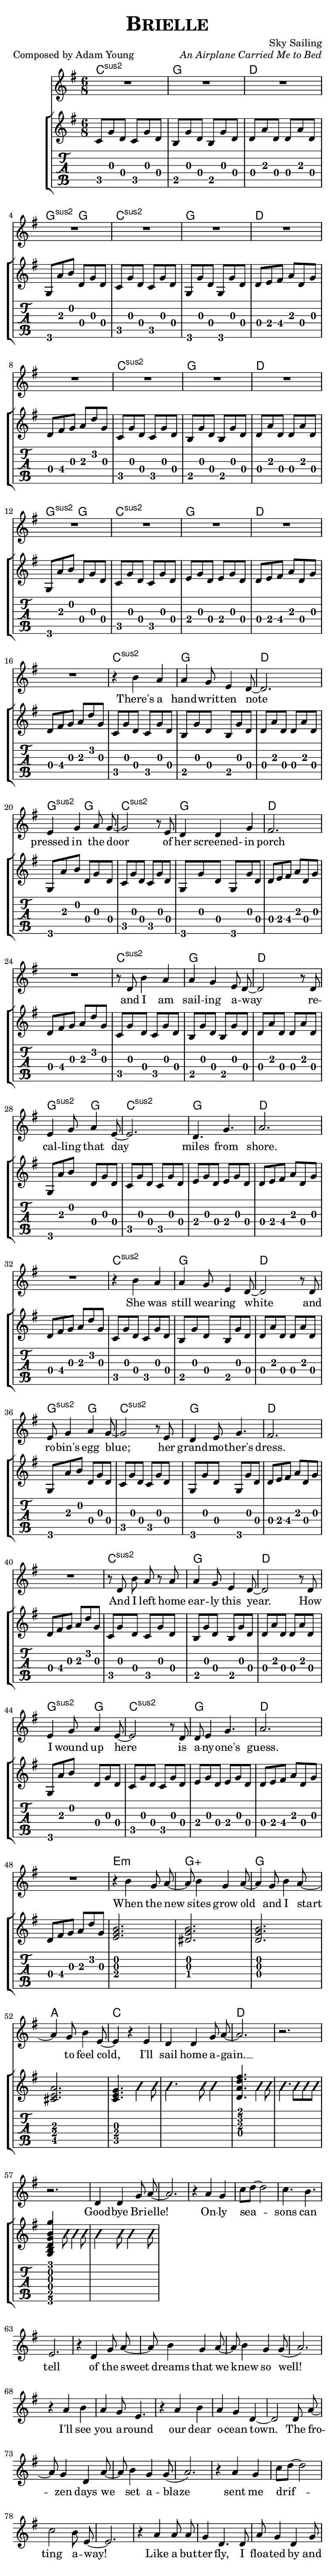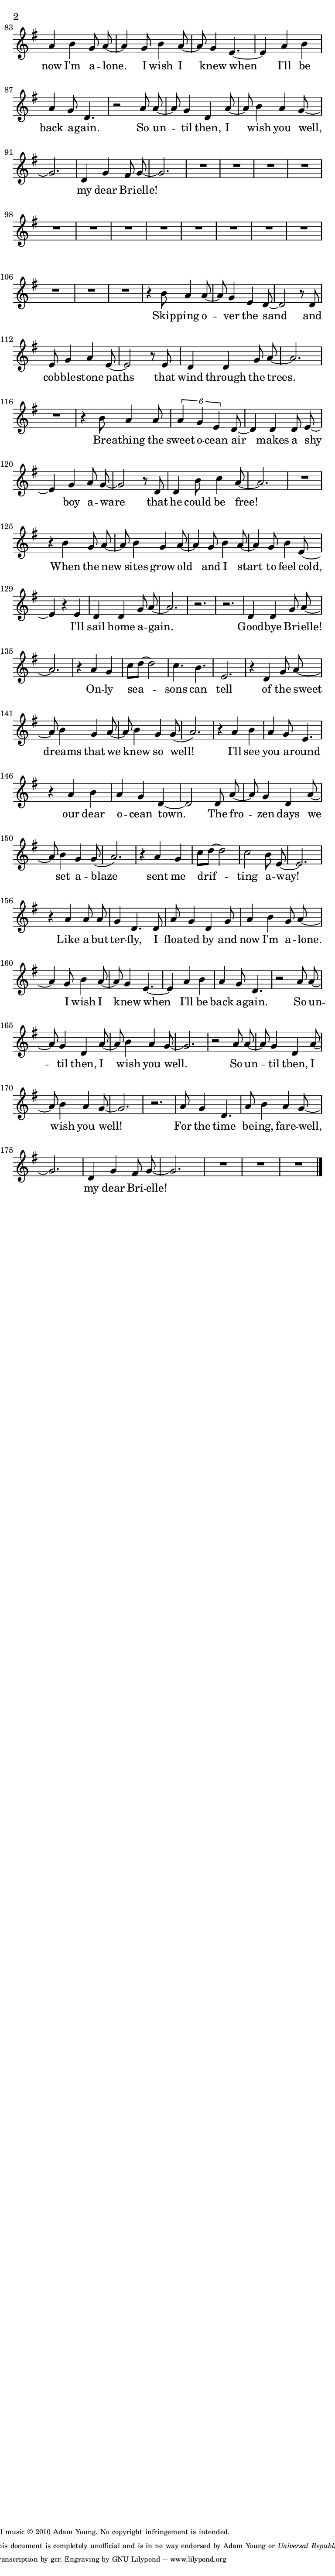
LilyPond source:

%{ Brielle by Sky Sailing -- engraved by gcr
 ,ggggggggggg,                                                   
dP"""88""""""Y8,                           ,dPYb, ,dPYb,         
Yb,  88      `8b                           IP'`Yb IP'`Yb         
 `"  88      ,8P             gg            I8  8I I8  8I         
     88aaaad8P"              ""            I8  8' I8  8'         
     88""""Y8ba   ,gggggg,   gg    ,ggg,   I8 dP  I8 dP   ,ggg,  
     88      `8b  dP""""8I   88   i8" "8i  I8dP   I8dP   i8" "8i 
     88      ,8P ,8'    8I   88   I8, ,8I  I8P    I8P    I8, ,8I 
     88_____,d8',dP     Y8,_,88,_ `YbadP' ,d8b,_ ,d8b,_  `YbadP' 
    88888888P"  8P      `Y88P""Y8888P"Y8888P'"Y888P'"Y88888P"Y888
%}

\version "2.12.3"

%%% { CONFIGURATION
brTimeKey = { \time 6/8 \key g \major }

% Pick which flavor of things you want
% #'preprod or #'release
brVAFlavor   = #'preprod % verse A
brTrFlavor   = #'preprod % transition
brCAFlavor   = #'preprod % chorus
brCBFlavor   = #'preprod
brVBFlavor   = #'preprod % verse B
brCEndFlavor = #'preprod % ending

% slashes -- turn on improvisation (voices need the "Pitch_squash_engraver")
% and hide tab noteheads.
sl = {
  \improvisationOn
  %\override TabNoteHead #'transparent = ##t
  \override TabNoteHead #'stencil = ##f
  % setting no stencil is better but makes warnings
}
nsl = {
  \improvisationOff
  %\revert TabNoteHead #'transparent
  \revert TabNoteHead #'stencil
}
%%% }

%%% { INCLUDES
%%% CHORD NAMES
brChordsIntro = \chordmode {
  c2.:sus2
  g2.
  d2.
  g4.:sus2
  g4.
  c2.:sus2
  g2.
  d2. s2.
}
brChordsTr = \chordmode {
  e2.:m
  g:aug
  g
  a
  c
  s
  d
}

%%% STRUCTURE
brChords = {
  \repeat unfold 6 {
    \brChordsIntro
  }
  \brChordsTr
}

% vim: foldmethod=marker foldmarker={,}

%%% GUITAR
brGuitarIntro = \relative c' {
  \repeat unfold 2 { c8 g' d } |
  \repeat unfold 2 { b8 g' d } |
  \repeat unfold 2 { d8 a' d, } |
  g,8 a' b d, g d |
  \repeat unfold 2 { c8 g' d } |
  \repeat unfold 2 { g,8 g' d } |
  d e fis a d, g | % the first D should be 8va lower
  d fis g a d g, |

  \repeat unfold 2 { c,8 g' d } |
  \repeat unfold 2 { b8 g' d } |
  \repeat unfold 2 { d8 a' d, } |
  g,8 a' b d, g d |
  \repeat unfold 2 { c8 g' d } |
  \repeat unfold 2 { e g d } |
  d e fis a d, g | % first D: 8va lower
  d fis g a d g, |
}
brGuitarTr = \relative c' {
  \chordmode {
    e2.:m           % dotted half-note E minor
    g:aug/dis       % G augmented w/ dis on bottom
    g:/d            % G natural w/ D on bottom
    cis:m6-^5       % 1st inverted A alternate: g:5-/des
    c4.
  }
  \sl c4 c8 |
  c4. c8 c4 \nsl |
  <d a' d fis>4. \sl d4 d8 |
  d4. d8 d8 d8 \nsl |
}
brGuitarChorus = \relative c' {
  <g b d g b g'>4
  \sl g8 g4 g8 |
  g4 g8 g4 g8 \nsl|

}


%%% STRUCTURE

brGuitar = {
  \brGuitarIntro
  \brGuitarIntro % also VAa
  \brGuitarIntro % also VAb
  \brGuitarTr
  \brGuitarChorus
}

% vim: foldmethod=marker foldmarker={,}

%%% LYRICS
brLyricsVA = \lyricmode {
  % First verse
  There's a hand -- writ -- ten note
  pressed in the door
  of her screened- in porch
  and I am sail -- ing a -- way
  re -- cal -- ling that day
  \tag #'preprod { miles }
  \tag #'release { mi -- les }
      from shore.

  She was still wear -- ing white
  and ro -- bin's egg blue;
  her grand -- mo -- ther's dress.
  \tag #'preprod { And I left home }
  \tag #'release { When I left }
      ear -- ly this year.
  How I wound up here
  is a -- ny -- one's guess.
}

brLyricsTr = \lyricmode {
  % Transition
  When the new sites grow old
  and I start to feel cold,
  I'll sail home a -- gain. __
}

brLyricsCA = \lyricmode {
  % Chorus
  Good -- bye Bri -- elle!
  \tag #'preprod { On -- ly sea -- sons can tell }
  \tag #'release { On -- ly whis -- pers can tell }
  of the sweet dreams that we knew so well!
  I'll see you a -- round
  our dear o -- cean town.
}
brLyricsCB = \lyricmode {
  The fro -- zen days we set a -- blaze
  sent me drif -- ting a -- way!
  Like a but -- ter -- fly,
  \tag #'preprod { I floa -- ted by and now I'm a -- lone. }
  \tag #'release { you floa -- ted by and now you're a -- lone. }
  I wish I knew when I'll be back a -- gain.
}
brLyricsCEndA = \lyricmode {
  So un -- til then, I wish you well,
  my dear Bri -- elle!
}

brLyricsVB = \lyricmode {
  % last verse
  \tag #'preprod { Skip -- ping }
  \tag #'release { Strol -- ling }
      o -- ver the sand
  and cob -- ble -- stone paths
  that wind through the trees.

  \tag #'preprod {
    Bre -- athing the sweet o -- cean air
    makes a shy boy a -- ware
    that he could be free!
  }
  \tag #'release {
    Bre -- athing the sweet for -- est air
    makes a blue -- bird a -- ware 
    that she could be free!
  }
}

brLyricsCEndB = \lyricmode {
  So un -- til then, I wish you well.
  So un -- til then, I wish you well!
  \tag #'preprod {
    For the time be -- ing, fare -- well, my dear Bri -- elle!
  }
  \tag #'release {
    I love you, my dar -- ling; fare -- well, my dear Bri -- elle!
  }
}


%%% STRUCTURE
brLyrics = {
  % Verse 1 and transition
  \keepWithTag \brVAFlavor \brLyricsVA
  \brLyricsTr

  % Chorus
  \keepWithTag \brCAFlavor \brLyricsCA
  \keepWithTag \brCBFlavor \brLyricsCB
  \brLyricsCEndA

  % Verse 2 and transition
  \keepWithTag \brVBFlavor \brLyricsVB
  \brLyricsTr

  % Chorus
  \keepWithTag \brCAFlavor \brLyricsCA
  \keepWithTag \brCBFlavor \brLyricsCB
  \keepWithTag \brCBFlavor \brLyricsCEndB
}

% vim: foldmethod=marker foldmarker={,}

%%% SINGING VOICE
brVoiceVAa = \relative c'' {
  r4 b a | % there's a
  a g8 e4 d8~ |
  d2. | % note
  e4 g a8 g8~ | % stuck in the
  g2 r8 e |
  d4 d g | % her screened-in
  fis2. |
  R2. |
  r8 d b'4 a | % And I am sailing
  a4 g e8 d8 ~ |
  d2 r8 d8 |
  e4 g8 a4 e8 ~ |
  e2. | % ...that day
  \tag #'preprod {
    d4. g | % miles from
  }
  \tag #'release {
    d8 e4 g4. | % mi--les from
  }
  a2. | % shore
  R2. |
}
brVoiceVAb = \relative c'' {
  r4 b a | % She was
  a g8 e4 d8~ |
  d2 r8 d8 | % white...and robin's
  e8 g4 a4 \tag #'preprod { g8~ | g2 }
           \tag #'release { g8( | e2) }
    r8 e |
  d4 e8 g4. | % grandmother's
  fis2. |
  R2. |
  \tag #'preprod {
    r8 d b' a r a | % And I left home
  }
  \tag #'release {
    r8 d, b'4 a | % When I left
  }
  a4 g8 e4 d8 ~ |
  d2 r8 d8 |
  e4 g8 a4 e8 ~ |
  e2 r8 d8 | % here is
  d8 e4 g4. | % anyone's
  a2. | R2. | % guess
}
brVoiceTrA = \relative c'' {
  r4 b g8 a8~ | % When the new
  a8 b4 g a8~|    % TIES!
  a4 g8 b4 a8~ |  % TIES!
  a4 g8 b4 e,8~ | % TIES! Triple tied measure combo
  e4 r e |
  d \tag #'preprod {d4 g8}
    \tag #'release {g4 e8 } a8~ |    % SO MANY TIES WHAT.
  a2. |
  r2.|
}
brVoiceCA = \relative c'' {
  r2.|
  d,4 d g8 a~ | % Good bye, Brie-elle!
  a2. |
  r4 a4 g |
  c8[ d]~d2 | %se-easons
  c4. b |
  e,2. |
  r4 d g8 a8~ | % of the
  a8 b4 g a8~ |
  a8 b4 g g8(|
  a2.) |
  r4 a b |
  a g8 e4. | % you around
  r4 a4 b |
  a g d~ |
  d2 d8 a'8~ | % town! The--
}
brVoiceCB = \relative c'' {
  % The
  a8 g4 d a'8 ~| % frozen days
  a8 b4 g g8(|
  a2.) |
  r4 a g | % sent me
  c8[ d]~d2 | % drifting
  c2 b8 e,8 ~|
  e2. |
  r4 a a8 a8 | % Like a 
  g4 d4. d8 | % Butterfly, I 
  a'8 g4 d g8 | % floated by, and
  a4 b g8 a8~ |
  a4 g8 b4 a8 ~| % ~lone! I wish I
  a8 g4 e4.~ |
  e4 a b|
  a4 g8 d4.|
  r2 a'8 a8~| % so
}
brVoiceCEndA = \relative c'' {
  % ... So
  a8 g4 d4 a'8~|
  a8 b4 a g8~ |
  g2. |
  d4 g fis8 g8 ~ |
}
brVoiceVB = \relative c'' {
  r4 b8 a4 a8~ | % Skipping
  a8 g4 e d8 ~|
  d2 r8 d8 |
  e8 g4 a e8 ~| % cobblestone
  e2 r8 e |
  d4 d g8 a8 ~ |
  a2. | % trees!
  R2. |
  r4 b8 a4 a8 | % And breathing the
  \tag #'preprod {
    \times 5/6 {
      a4 g e    %   WTF !! I swear it sounds like this.
    } d8~ | % sweet ocean air ~
    d4 d4 d8 e8 ~| % ~air makes a shy
    e4 g a8 g8 ~ | % shy boy a-ware
    g2 r8 d8 | % ~ware that
    d4 b'8 c4 a8~ | % he could be
  }
  \tag #'release { % a bit saner.
    a4 g8 e4 d8~ % sweet forest air
    d4 d4 d8 b'8( | % ~air makes a blue
    a4) g fis8 e8 ~ | % ~ue bird a-ware
    e2 r8 e8 | % ~ware that
    d4 g8 d'4 a8~ | % she could be
  }
  a2. | % free!
  R2. |
}
brVoiceTrB = \relative c'' {
  r4 b g8 a8~ | % When the new
  a8 b4 g a8~|    % TIES!
  \tag #'preprod { 
    a4 g8 b4 a8 ~ |  % TIES!
    a4 g8 b4 e,8 ~ | % TIES! Triple tied measure combo
    e4 r e |
    d d4 g8 a8 ~ |
    a2. |
  }
  \tag #'release { 
    a4 g8 b4 a8~ |
    a4 g8 d4 c8~ |
    c4 r c |
    d d4 b8 a8 ~
    a4 r2 |
  }
  r2.|
}
brVoiceCEndB = \relative c'' {
  % ... So
  a8 g4 d a'8~| % until then, I
  a8 b4 a g8~|
  g2. |
  r2 a8 a8~|
  a8 g4 d a'8~|
  a8 b4 a g8~|
  g2. |
  \tag #'preprod {
    r2. |
    a8 g4 d4. | % For the time
    a'8 b4 a4 g8~ |
    g2. |
    d4 g fis8 g8 ~ |
    g2. |
  }
  \tag #'release {
    r2 r8 d8 | % I
    a'8 g4 d4 a'8 ~| % love you, my
    a8 b4 a4 g8 ~ |
    g2. |
    a4 b a8 g8 ~ |
    g2. |
  }
}

%%% STRUCTURE
brVoice = {
  \autoBeamOff
  R2.*16 |
  \keepWithTag \brVAFlavor \brVoiceVAa
  \keepWithTag \brVAFlavor \brVoiceVAb

  \keepWithTag \brTrFlavor \brVoiceTrA
  \keepWithTag \brCAFlavor \brVoiceCA
  \keepWithTag \brCBFlavor \brVoiceCB
  \brVoiceCEndA
  g'2. | % tied with previous
  R2.*15
  \keepWithTag \brVBFlavor \brVoiceVB
  \keepWithTag \brTrFlavor \brVoiceTrB
  \keepWithTag \brCAFlavor \brVoiceCA
  \keepWithTag \brCBFlavor \brVoiceCB
  \keepWithTag \brCEndFlavor \brVoiceCEndB
  R2.*3 |
  \bar "|."
}

% vim: foldmethod=marker foldmarker={,}

%%% }

\score {<<
  \new ChordNames \brChords

  \new Staff { \brTimeKey \new Voice = "brielleLyrics" \brVoice }
  \new Lyrics \lyricsto "brielleLyrics" \brLyrics

  \new StaffGroup <<
    \new Staff { \brTimeKey \brGuitar }
    \new TabStaff  { \brTimeKey \transpose g' g \brGuitar }
  >>
>>}

\layout {
  % This squashes slashes (set with \sl or \improvisationOn) to be on the same
  % staff line. Applied to every voice.
  \context { \Voice
    \consists "Pitch_squash_engraver"
  }
  % Bigger letters! Default tab staff is _unreadable_
  \context { \TabStaff
    fontSize=#2
    \override StaffSymbol #'staff-space = #1.6 % default 1.5
  }
}
\paper {
  % DEBUG -- this is so I can have Evince open on the right hand side while I
  % work. It's very nice, but not appropriate.
  paper-height = 100\cm
  paper-width = 13\cm
  top-margin = .5\cm
  bottom-margin = .5\cm
  left-margin = .5\cm
  right-margin = .5\cm
  %#(set-paper-size "letter")
}
\header {
  title         = \markup {
    %\override #'(font-name . "URW Chancery L")
    \larger \larger \smallCaps Brielle
  }
  composer   = "Sky Sailing"
  opus          = \markup { \italic { An Airplane Carried Me to Bed } }
  piece      = "Composed by Adam Young"
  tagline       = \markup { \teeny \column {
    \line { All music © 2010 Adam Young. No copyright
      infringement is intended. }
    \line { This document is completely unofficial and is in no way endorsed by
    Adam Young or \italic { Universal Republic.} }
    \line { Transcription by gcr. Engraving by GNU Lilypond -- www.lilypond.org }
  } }
}
